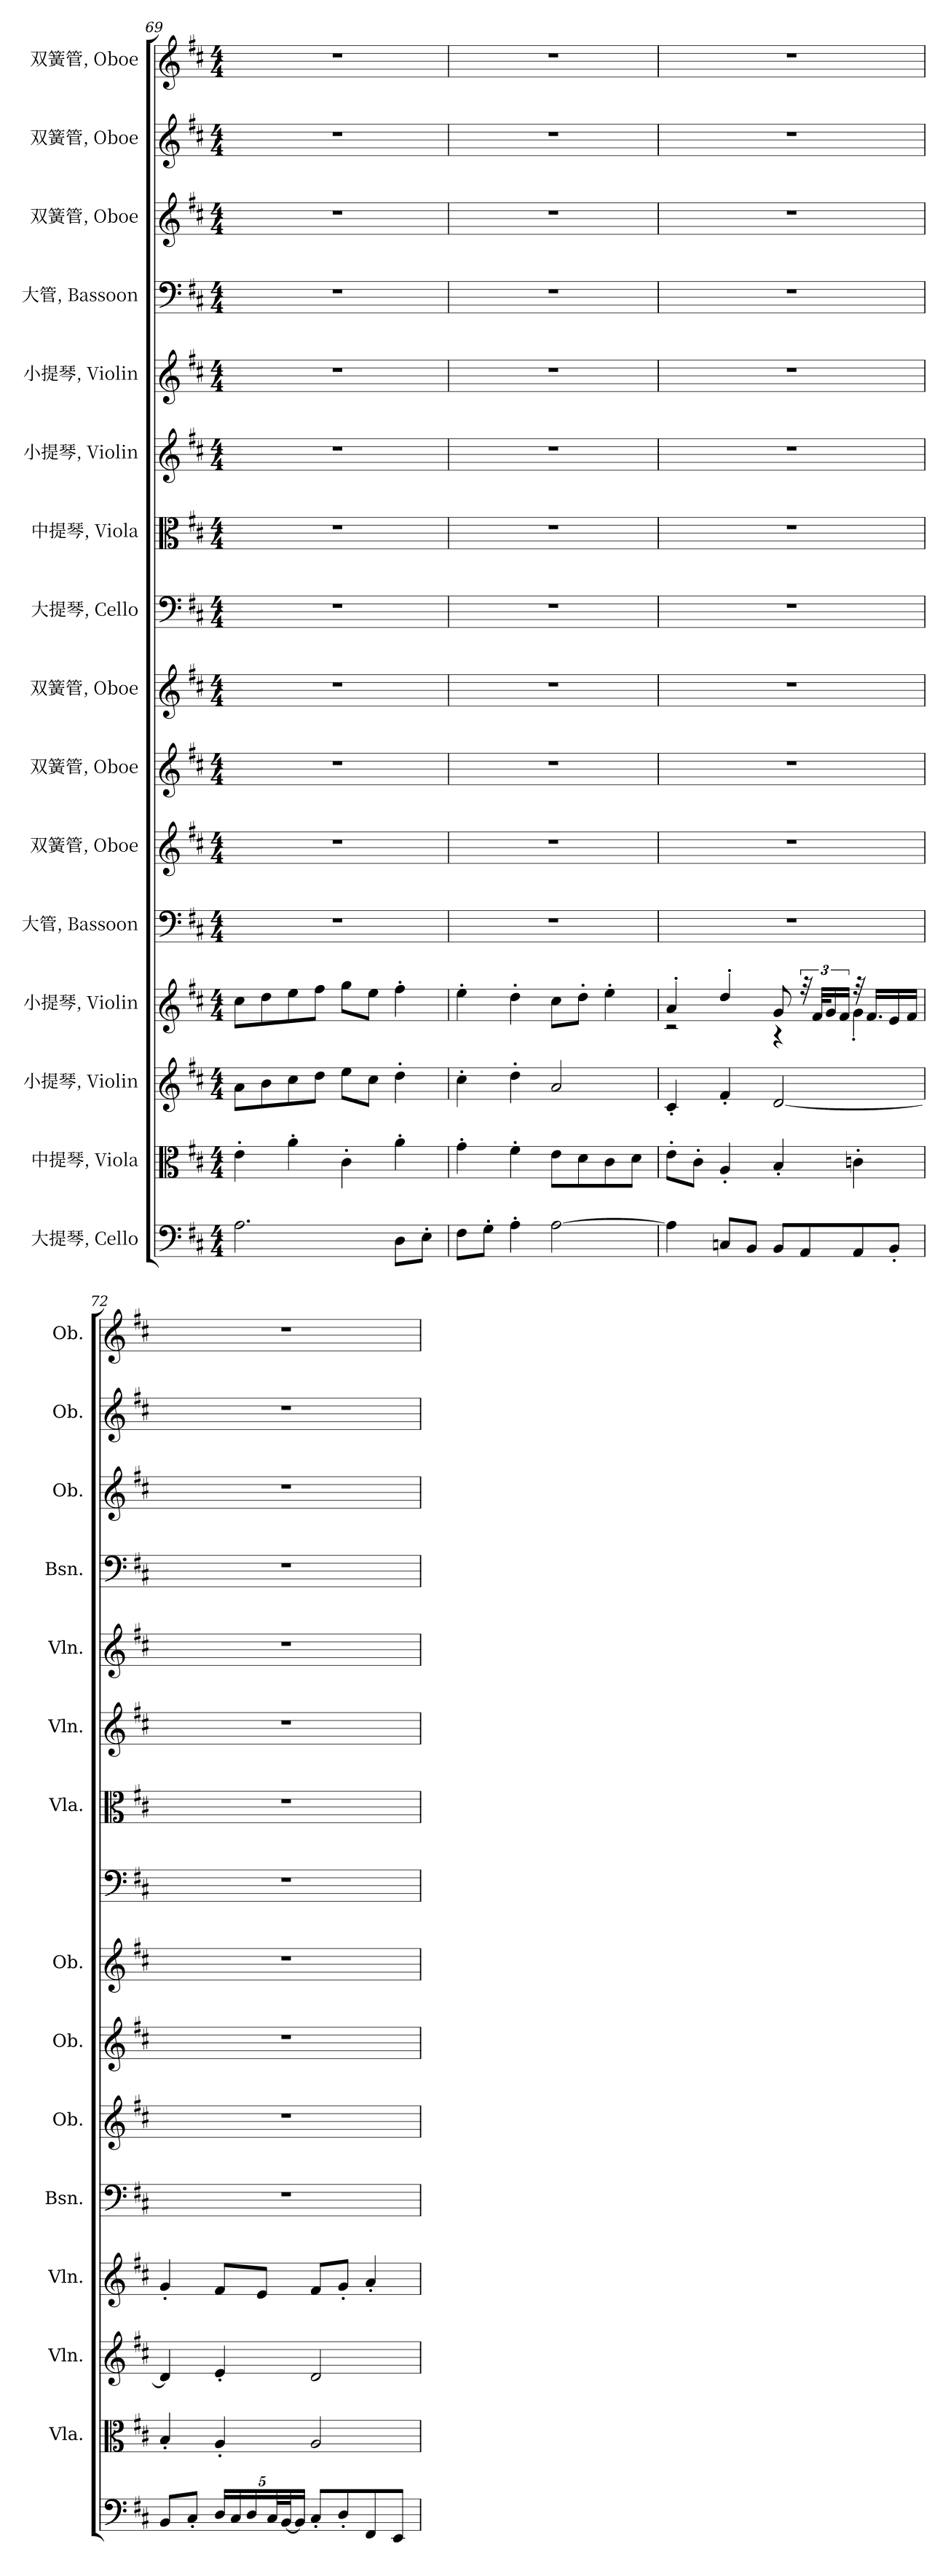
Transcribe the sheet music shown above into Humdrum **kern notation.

**kern	**kern	**kern	**kern	**kern	**kern	**kern	**kern	**kern	**kern	**kern	**kern	**kern	**kern	**kern	**kern
*part16	*part15	*part14	*part13	*part12	*part11	*part10	*part9	*part8	*part7	*part6	*part5	*part4	*part3	*part2	*part1
*staff16	*staff15	*staff14	*staff13	*staff12	*staff11	*staff10	*staff9	*staff8	*staff7	*staff6	*staff5	*staff4	*staff3	*staff2	*staff1
*I"大提琴, Cello	*I"中提琴, Viola	*I"小提琴, Violin	*I"小提琴, Violin	*I"大管, Bassoon	*I"双簧管, Oboe	*I"双簧管, Oboe	*I"双簧管, Oboe	*I"大提琴, Cello	*I"中提琴, Viola	*I"小提琴, Violin	*I"小提琴, Violin	*I"大管, Bassoon	*I"双簧管, Oboe	*I"双簧管, Oboe	*I"双簧管, Oboe
*	*I'Vla.	*I'Vln.	*I'Vln.	*I'Bsn.	*I'Ob.	*I'Ob.	*I'Ob.	*	*I'Vla.	*I'Vln.	*I'Vln.	*I'Bsn.	*I'Ob.	*I'Ob.	*I'Ob.
*clefF4	*clefC3	*clefG2	*clefG2	*clefF4	*clefG2	*clefG2	*clefG2	*clefF4	*clefC3	*clefG2	*clefG2	*clefF4	*clefG2	*clefG2	*clefG2
*k[f#c#]	*k[f#c#]	*k[f#c#]	*k[f#c#]	*k[f#c#]	*k[f#c#]	*k[f#c#]	*k[f#c#]	*k[f#c#]	*k[f#c#]	*k[f#c#]	*k[f#c#]	*k[f#c#]	*k[f#c#]	*k[f#c#]	*k[f#c#]
*M4/4	*M4/4	*M4/4	*M4/4	*M4/4	*M4/4	*M4/4	*M4/4	*M4/4	*M4/4	*M4/4	*M4/4	*M4/4	*M4/4	*M4/4	*M4/4
=69	=69	=69	=69	=69	=69	=69	=69	=69	=69	=69	=69	=69	=69	=69	=69
2.A\	4e'\	8a\L	8cc#\L	1r	1r	1r	1r	1r	1r	1r	1r	1r	1r	1r	1r
.	.	8b\	8dd\	.	.	.	.	.	.	.	.	.	.	.	.
.	4a'\	8cc#\	8ee\	.	.	.	.	.	.	.	.	.	.	.	.
.	.	8dd\J	8ff#\J	.	.	.	.	.	.	.	.	.	.	.	.
.	4c#'\	8ee\L	8gg\L	.	.	.	.	.	.	.	.	.	.	.	.
.	.	8cc#\J	8ee\J	.	.	.	.	.	.	.	.	.	.	.	.
8D\L	4a'\	4dd'\	4ff#'\	.	.	.	.	.	.	.	.	.	.	.	.
8E'\J	.	.	.	.	.	.	.	.	.	.	.	.	.	.	.
=70	=70	=70	=70	=70	=70	=70	=70	=70	=70	=70	=70	=70	=70	=70	=70
8F#\L	4g'\	4cc#'\	4ee'\	1r	1r	1r	1r	1r	1r	1r	1r	1r	1r	1r	1r
8G'\J	.	.	.	.	.	.	.	.	.	.	.	.	.	.	.
4A'\	4f#'\	4dd'\	4dd'\	.	.	.	.	.	.	.	.	.	.	.	.
[2A\	8e\L	2a/	8cc#\L	.	.	.	.	.	.	.	.	.	.	.	.
.	8d\	.	8dd'\J	.	.	.	.	.	.	.	.	.	.	.	.
.	8c#\	.	4ee'\	.	.	.	.	.	.	.	.	.	.	.	.
.	8d\J	.	.	.	.	.	.	.	.	.	.	.	.	.	.
!!LO:PB:g=z
=71	=71	=71	=71	=71	=71	=71	=71	=71	=71	=71	=71	=71	=71	=71	=71
*	*	*	*^	*	*	*	*	*	*	*	*	*	*	*	*
4A\]	8e'\L	4c#'/	4a'/	2r	1r	1r	1r	1r	1r	1r	1r	1r	1r	1r	1r	1r
.	8c#'\J	.	.	.	.	.	.	.	.	.	.	.	.	.	.	.
8Cn/L	4A'/	4f#'/	4dd'/	.	.	.	.	.	.	.	.	.	.	.	.	.
8BB/J	.	.	.	.	.	.	.	.	.	.	.	.	.	.	.	.
8BB/L	4B'/	[2d/	8g/	4r	.	.	.	.	.	.	.	.	.	.	.	.
8AA/	.	.	48r	.	.	.	.	.	.	.	.	.	.	.	.	.
.	.	.	48f#/KLL	.	.	.	.	.	.	.	.	.	.	.	.	.
.	.	.	24g/	.	.	.	.	.	.	.	.	.	.	.	.	.
.	.	.	24f#/JJ	.	.	.	.	.	.	.	.	.	.	.	.	.
8AA/	4cn'\	.	32r	4g'\	.	.	.	.	.	.	.	.	.	.	.	.
.	.	.	16.f#/LL	.	.	.	.	.	.	.	.	.	.	.	.	.
8BB'/J	.	.	16e/	.	.	.	.	.	.	.	.	.	.	.	.	.
.	.	.	16f#/JJ	.	.	.	.	.	.	.	.	.	.	.	.	.
*	*	*	*v	*v	*	*	*	*	*	*	*	*	*	*	*	*
=72	=72	=72	=72	=72	=72	=72	=72	=72	=72	=72	=72	=72	=72	=72	=72
8BB/L	4B'/	4d/]	4g'/	1r	1r	1r	1r	1r	1r	1r	1r	1r	1r	1r	1r
8C#'/J	.	.	.	.	.	.	.	.	.	.	.	.	.	.	.
*Xbrackettup	*	*	*	*	*	*	*	*	*	*	*	*	*	*	*
20D/LL	4A'/	4e'/	8f#/L	.	.	.	.	.	.	.	.	.	.	.	.
20C#/	.	.	.	.	.	.	.	.	.	.	.	.	.	.	.
20D/	.	.	.	.	.	.	.	.	.	.	.	.	.	.	.
.	.	.	8e/J	.	.	.	.	.	.	.	.	.	.	.	.
40C#/L	.	.	.	.	.	.	.	.	.	.	.	.	.	.	.
[40BB/J	.	.	.	.	.	.	.	.	.	.	.	.	.	.	.
20BB/JJ]	.	.	.	.	.	.	.	.	.	.	.	.	.	.	.
8C#'/L	2A/	2d/	8f#/L	.	.	.	.	.	.	.	.	.	.	.	.
8D'/	.	.	8g'/J	.	.	.	.	.	.	.	.	.	.	.	.
8FF#/	.	.	4a'/	.	.	.	.	.	.	.	.	.	.	.	.
8EE/J	.	.	.	.	.	.	.	.	.	.	.	.	.	.	.
=	=	=	=	=	=	=	=	=	=	=	=	=	=	=	=
*-	*-	*-	*-	*-	*-	*-	*-	*-	*-	*-	*-	*-	*-	*-	*-
